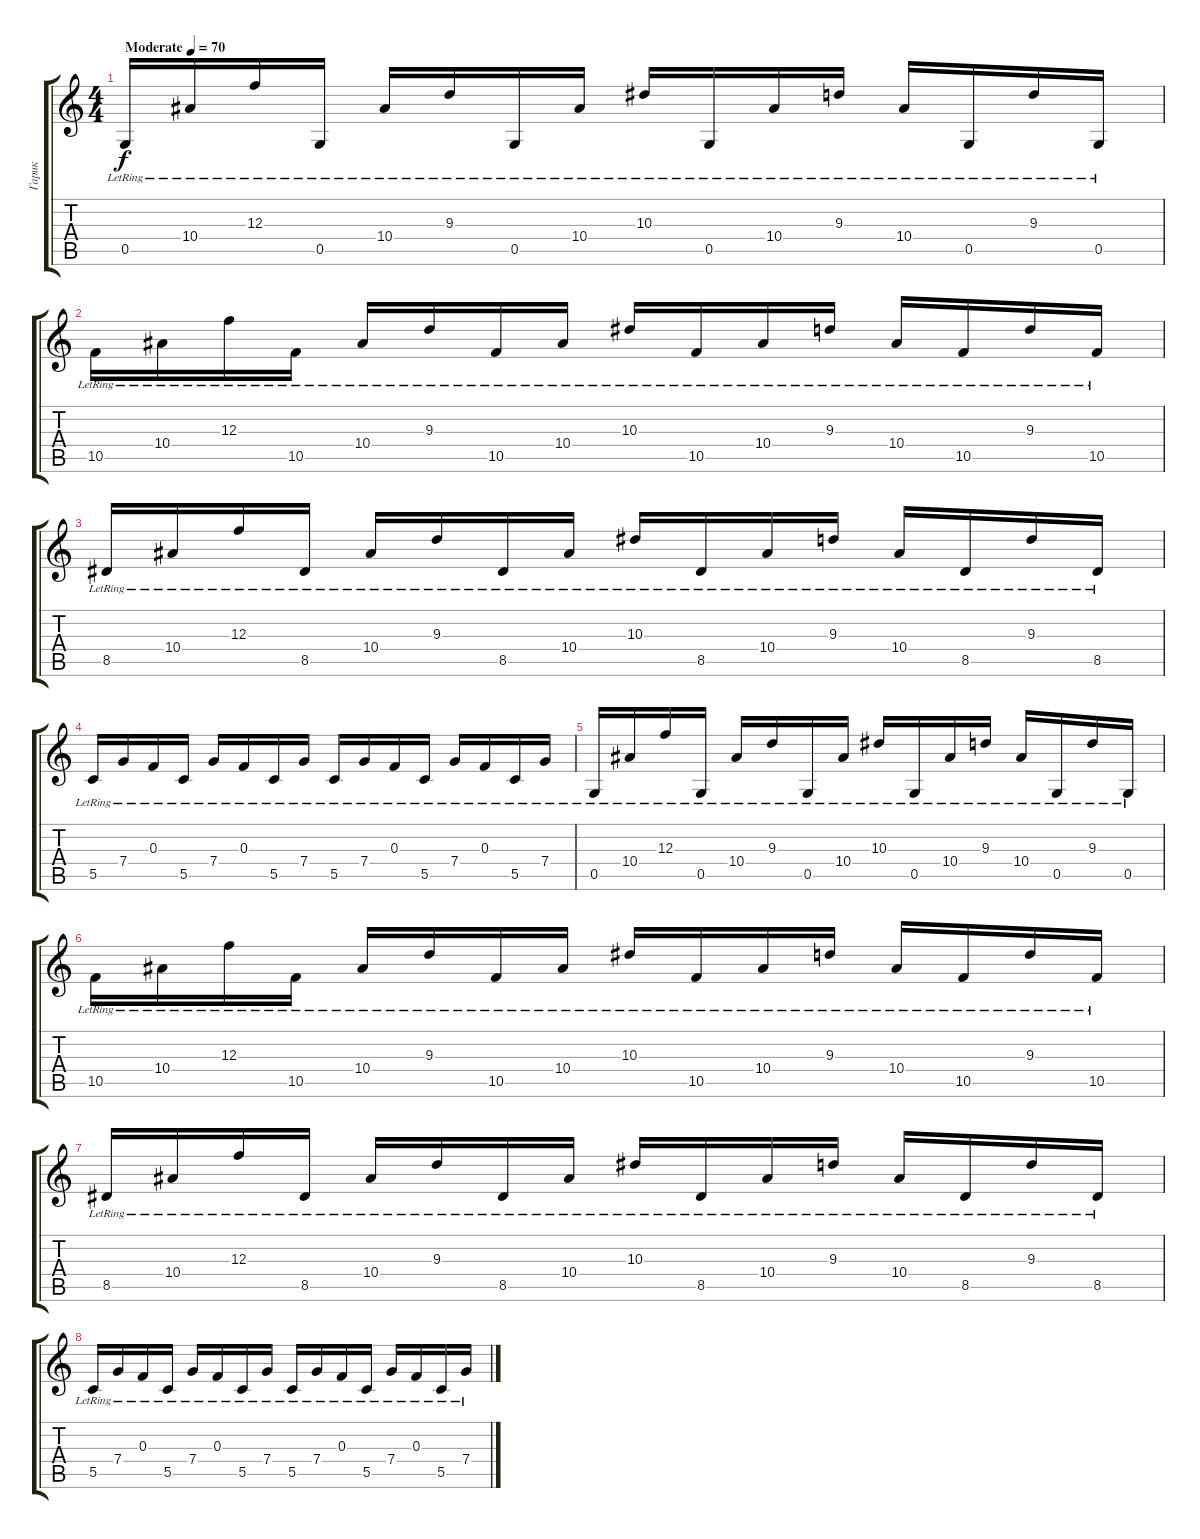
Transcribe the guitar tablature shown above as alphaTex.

\track ("Гарик" "Гарик") {instrument acousticguitarsteel}
\staff {score tabs}
\tuning (D4 A3 F3 C3 G2 D2) {hide}
\ts (4 4)
\tempo (70 "Moderate")
\clef g2
\ks c
0.5{lr}.16{dy f instrument acousticguitarsteel} 10.4{lr}.16 12.3{lr}.16 0.5{lr}.16 10.4{lr}.16 9.3{lr}.16 0.5{lr}.16 10.4{lr}.16 10.3{lr}.16 0.5{lr}.16 10.4{lr}.16 9.3{lr}.16 10.4{lr}.16 0.5{lr}.16 9.3{lr}.16 0.5{lr}.16 |
10.5{lr}.16 10.4{lr}.16 12.3{lr}.16 10.5{lr}.16 10.4{lr}.16 9.3{lr}.16 10.5{lr}.16 10.4{lr}.16 10.3{lr}.16 10.5{lr}.16 10.4{lr}.16 9.3{lr}.16 10.4{lr}.16 10.5{lr}.16 9.3{lr}.16 10.5{lr}.16 |
8.5{lr}.16 10.4{lr}.16 12.3{lr}.16 8.5{lr}.16 10.4{lr}.16 9.3{lr}.16 8.5{lr}.16 10.4{lr}.16 10.3{lr}.16 8.5{lr}.16 10.4{lr}.16 9.3{lr}.16 10.4{lr}.16 8.5{lr}.16 9.3{lr}.16 8.5{lr}.16 |
5.5{lr}.16 7.4{lr}.16 0.3{lr}.16 5.5{lr}.16 7.4{lr}.16 0.3{lr}.16 5.5{lr}.16 7.4{lr}.16 5.5{lr}.16 7.4{lr}.16 0.3{lr}.16 5.5{lr}.16 7.4{lr}.16 0.3{lr}.16 5.5{lr}.16 7.4{lr}.16 |
0.5{lr}.16 10.4{lr}.16 12.3{lr}.16 0.5{lr}.16 10.4{lr}.16 9.3{lr}.16 0.5{lr}.16 10.4{lr}.16 10.3{lr}.16 0.5{lr}.16 10.4{lr}.16 9.3{lr}.16 10.4{lr}.16 0.5{lr}.16 9.3{lr}.16 0.5{lr}.16 |
10.5{lr}.16 10.4{lr}.16 12.3{lr}.16 10.5{lr}.16 10.4{lr}.16 9.3{lr}.16 10.5{lr}.16 10.4{lr}.16 10.3{lr}.16 10.5{lr}.16 10.4{lr}.16 9.3{lr}.16 10.4{lr}.16 10.5{lr}.16 9.3{lr}.16 10.5{lr}.16 |
8.5{lr}.16 10.4{lr}.16 12.3{lr}.16 8.5{lr}.16 10.4{lr}.16 9.3{lr}.16 8.5{lr}.16 10.4{lr}.16 10.3{lr}.16 8.5{lr}.16 10.4{lr}.16 9.3{lr}.16 10.4{lr}.16 8.5{lr}.16 9.3{lr}.16 8.5{lr}.16 |
5.5{lr}.16 7.4{lr}.16 0.3{lr}.16 5.5{lr}.16 7.4{lr}.16 0.3{lr}.16 5.5{lr}.16 7.4{lr}.16 5.5{lr}.16 7.4{lr}.16 0.3{lr}.16 5.5{lr}.16 7.4{lr}.16 0.3{lr}.16 5.5{lr}.16 7.4{lr}.16
